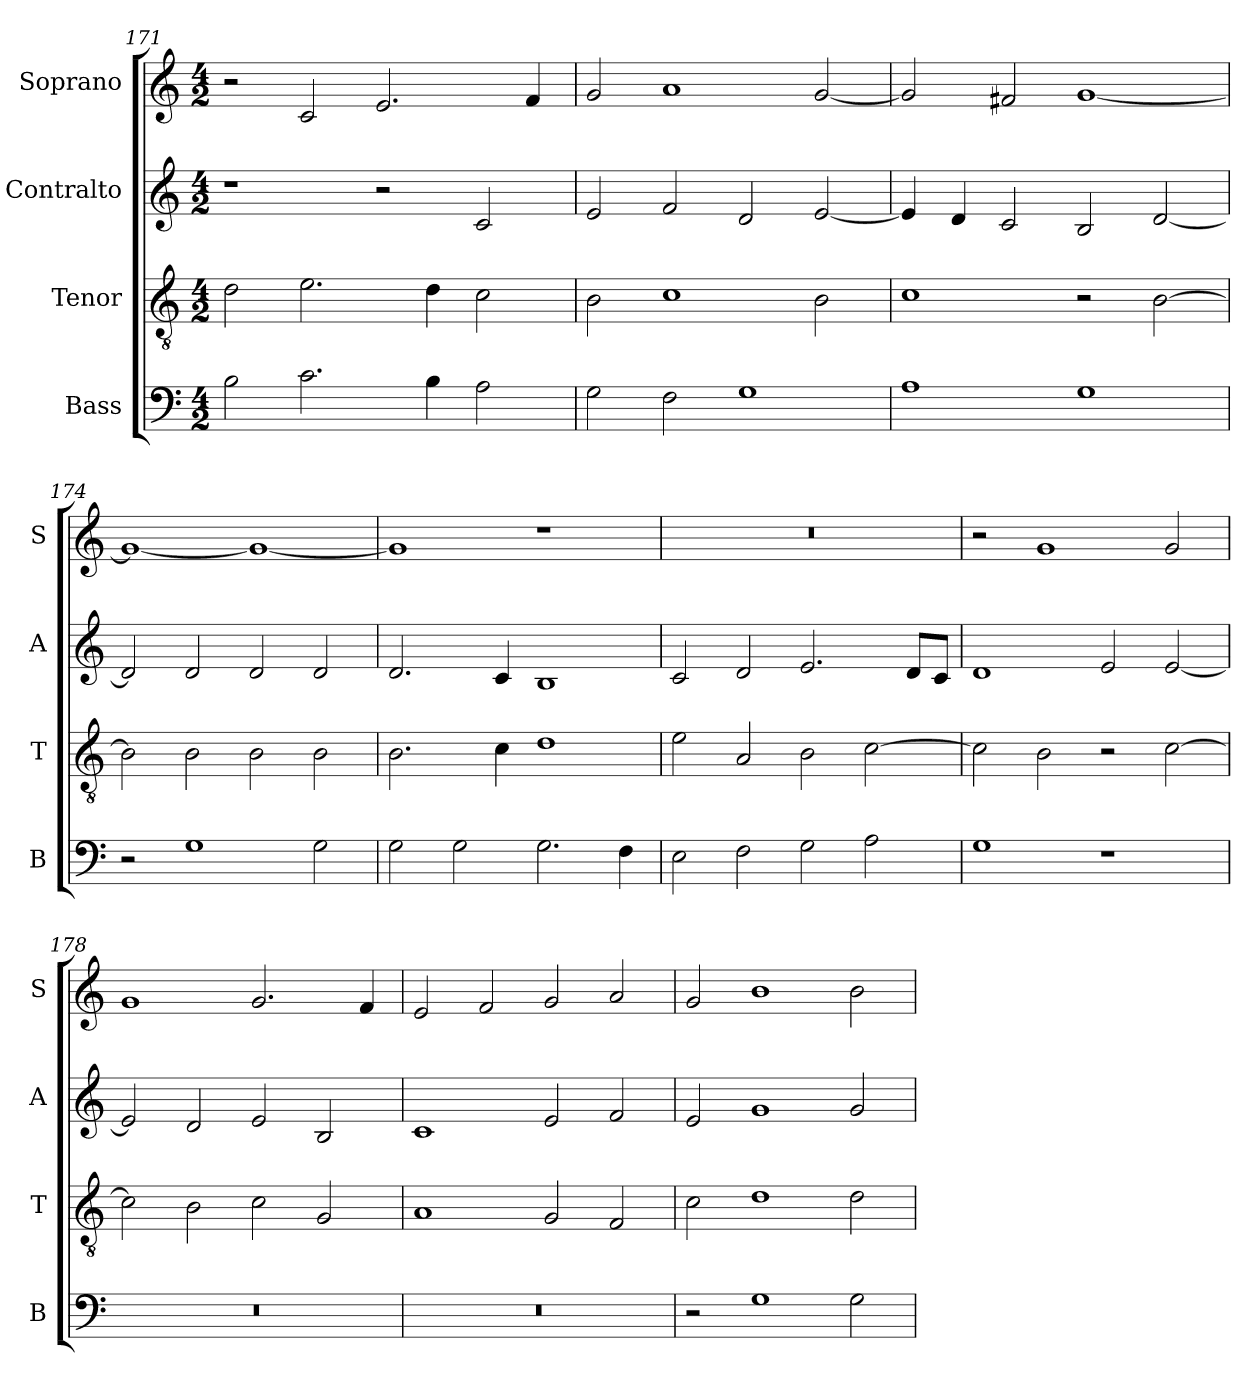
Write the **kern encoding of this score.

**kern	**kern	**kern	**kern
*part4	*part3	*part2	*part1
*staff4	*staff3	*staff2	*staff1
*I"Bass	*I"Tenor	*I"Contralto	*I"Soprano
*I'B	*I'T	*I'A	*I'S
*clefF4	*clefGv2	*clefG2	*clefG2
*k[]	*k[]	*k[]	*k[]
*C:ion	*C:ion	*C:ion	*C:ion
*M4/2	*M4/2	*M4/2	*M4/2
=171	=171	=171	=171
2B	2d	1r	2r
2.c	2.e	.	2c
.	.	2r	2.e
4B	4d	.	.
2A	2c	2c	.
.	.	.	4f
=172	=172	=172	=172
2G	2B	2e	2g
2F	1c	2f	1a
1G	.	2d	.
.	2B	[2e	[2g
=173	=173	=173	=173
1A	1c	4e]	2g]
.	.	4d	.
.	.	2c	2f#X
1G	2r	2B	[1g
.	[2B	[2d	.
=174	=174	=174	=174
2r	2B]	2d]	1g_
1G	2B	2d	.
.	2B	2d	1g_
2G	2B	2d	.
=175	=175	=175	=175
2G	2.B	2.d	1g]
2G	.	.	.
.	4c	4c	.
2.G	1d	1B	1r
4F	.	.	.
=176	=176	=176	=176
2E	2e	2c	0r
2F	2A	2d	.
2G	2B	2.e	.
2A	[2c	.	.
.	.	8d/L	.
.	.	8c/J	.
=177	=177	=177	=177
1G	2c]	1d	2r
.	2B	.	1g
1r	2r	2e	.
.	[2c	[2e	2g
=178	=178	=178	=178
0r	2c]	2e]	1g
.	2B	2d	.
.	2c	2e	2.g
.	2G	2B	.
.	.	.	4f
=179	=179	=179	=179
0r	1A	1c	2e
.	.	.	2f
.	2G	2e	2g
.	2F	2f	2a
=180	=180	=180	=180
2r	2c	2e	2g
1G	1d	1g	1b
2G	2d	2g	2b
=	=	=	=
*-	*-	*-	*-
